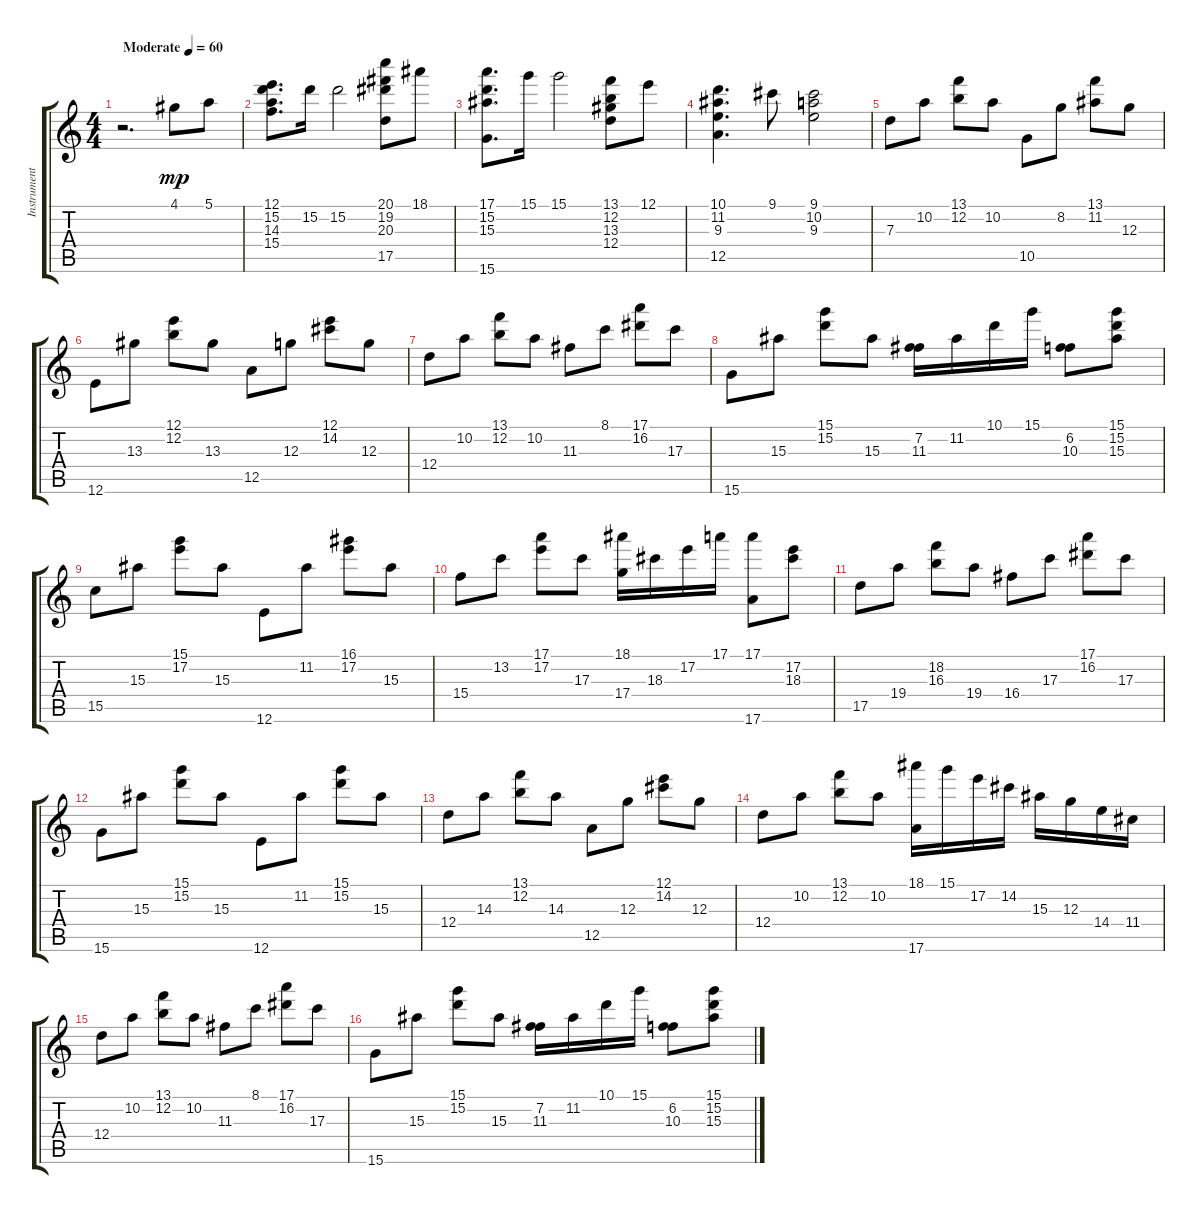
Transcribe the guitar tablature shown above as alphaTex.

\track ("Instrument25" "Instrument") {instrument acousticguitarnylon}
\staff {score tabs}
\tuning (E4 B3 G3 D3 A2 E2) {hide}
\ts (4 4)
\tempo (60 "Moderate")
\clef g2
\ks c
r.2{d dy mp instrument acousticguitarnylon} 4.1.8 5.1.8 |
(12.1 15.2 14.3 15.4).8{d} 15.2.16 15.2.2 (20.1 19.2 20.3 17.5).8 18.1.8 |
(17.1 15.2 15.3 15.6).8{d} 15.1.16 15.1.2 (13.1 12.2 13.3 12.4).8 12.1.8 |
(10.1 11.2 9.3 12.5).4{d} 9.1.8 (9.1 10.2 9.3).2 |
7.3.8 10.2.8 (13.1 12.2).8 10.2.8 10.5.8 8.2.8 (13.1 11.2).8 12.3.8 |
12.6.8 13.3.8 (12.1 12.2).8 13.3.8 12.5.8 12.3.8 (12.1 14.2).8 12.3.8 |
12.4.8 10.2.8 (13.1 12.2).8 10.2.8 11.3.8 8.1.8 (17.1 16.2).8 17.3.8 |
15.6.8 15.3.8 (15.1 15.2).8 15.3.8 (7.2 11.3).16 11.2.16 10.1.16 15.1.16 (6.2 10.3).8 (15.1 15.2 15.3).8 |
15.5.8 15.3.8 (15.1 17.2).8 15.3.8 12.6.8 11.2.8 (16.1 17.2).8 15.3.8 |
15.4.8 13.2.8 (17.1 17.2).8 17.3.8 (18.1 17.4).16 18.3.16 17.2.16 17.1.16 (17.1 17.6).8 (17.2 18.3).8 |
17.5.8 19.4.8 (18.2 16.3).8 19.4.8 16.4.8 17.3.8 (17.1 16.2).8 17.3.8 |
15.6.8 15.3.8 (15.1 15.2).8 15.3.8 12.6.8 11.2.8 (15.1 15.2).8 15.3.8 |
12.4.8 14.3.8 (13.1 12.2).8 14.3.8 12.5.8 12.3.8 (12.1 14.2).8 12.3.8 |
12.4.8 10.2.8 (13.1 12.2).8 10.2.8 (18.1 17.6).16 15.1.16 17.2.16 14.2.16 15.3.16 12.3.16 14.4.16 11.4.16 |
12.4.8 10.2.8 (13.1 12.2).8 10.2.8 11.3.8 8.1.8 (17.1 16.2).8 17.3.8 |
15.6.8 15.3.8 (15.1 15.2).8 15.3.8 (7.2 11.3).16 11.2.16 10.1.16 15.1.16 (6.2 10.3).8 (15.1 15.2 15.3).8
